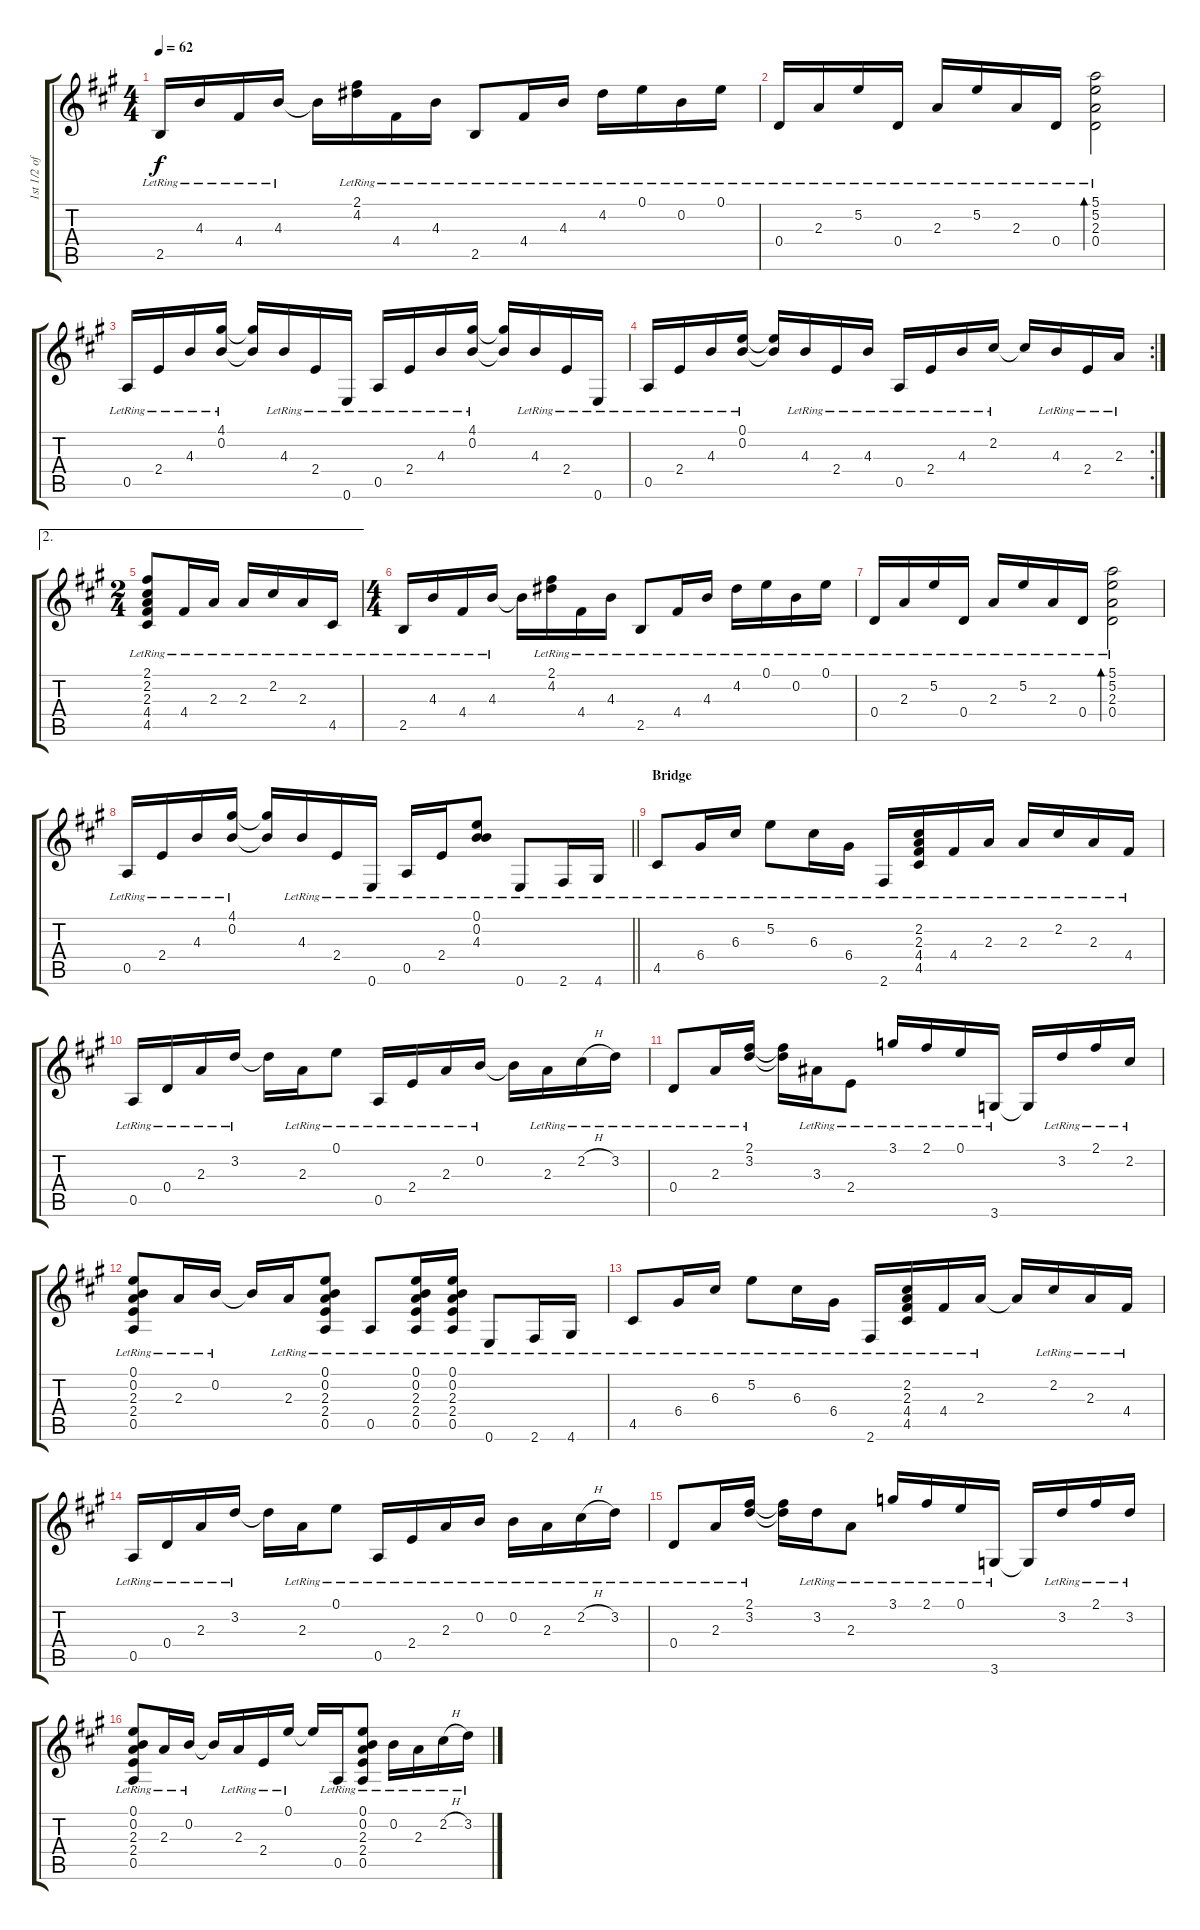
\track ("1st 1/2 of 12-string" "1st 1/2 of") {instrument acousticguitarsteel}
\staff {score tabs}
\tuning (E4 B3 G3 D3 A2 E2) {hide}
\ts (4 4)
\tempo 62
\clef g2
\ks a
2.5{lr}.16{dy f} 4.3{lr}.16 4.4{lr}.16 4.3{lr}.16 4.3{t}.16 (2.1{lr} 4.2{lr}).16 4.4{lr}.16 4.3{lr}.16 2.5{lr}.8 4.4{lr}.16 4.3{lr}.16 4.2{lr}.16 0.1{lr}.16 0.2{lr}.16 0.1{lr}.16 |
0.4{lr}.16 2.3{lr}.16 5.2{lr}.16 0.4{lr}.16 2.3{lr}.16 5.2{lr}.16 2.3{lr}.16 0.4{lr}.16 (5.1{lr} 5.2{lr} 2.3{lr} 0.4{lr}).2{bd 30} |
0.5{lr}.16 2.4{lr}.16 4.3{lr}.16 (4.1{lr} 0.2{lr}).16 (4.1{t} 0.2{t}).16 4.3{lr}.16 2.4{lr}.16 0.6{lr}.16 0.5{lr}.16 2.4{lr}.16 4.3{lr}.16 (4.1{lr} 0.2{lr}).16 (4.1{t} 0.2{t}).16 4.3{lr}.16 2.4{lr}.16 0.6{lr}.16 |
\rc 2
0.5{lr}.16 2.4{lr}.16 4.3{lr}.16 (0.1{lr} 0.2{lr}).16 (0.1{t} 0.2{t}).16 4.3{lr}.16 2.4{lr}.16 4.3{lr}.16 0.5{lr}.16 2.4{lr}.16 4.3{lr}.16 2.2{lr}.16 2.2{t}.16 4.3{lr}.16 2.4{lr}.16 2.3{lr}.16 |
\ae 2
\ts (2 4)
(2.1{lr} 2.2{lr} 2.3{lr} 4.4{lr} 4.5{lr}).8 4.4{lr}.16 2.3{lr}.16 2.3{lr}.16 2.2{lr}.16 2.3{lr}.16 4.5{lr}.16 |
\ts (4 4)
2.5{lr}.16 4.3{lr}.16 4.4{lr}.16 4.3{lr}.16 4.3{t}.16 (2.1{lr} 4.2{lr}).16 4.4{lr}.16 4.3{lr}.16 2.5{lr}.8 4.4{lr}.16 4.3{lr}.16 4.2{lr}.16 0.1{lr}.16 0.2{lr}.16 0.1{lr}.16 |
0.4{lr}.16 2.3{lr}.16 5.2{lr}.16 0.4{lr}.16 2.3{lr}.16 5.2{lr}.16 2.3{lr}.16 0.4{lr}.16 (5.1{lr} 5.2{lr} 2.3{lr} 0.4{lr}).2{bd 30} |
\barLineRight lightlight
0.5{lr}.16 2.4{lr}.16 4.3{lr}.16 (4.1{lr} 0.2{lr}).16 (4.1{t} 0.2{t}).16 4.3{lr}.16 2.4{lr}.16 0.6{lr}.16 0.5{lr}.16 2.4{lr}.16 (0.1{lr} 0.2{lr} 4.3{lr}).8 0.6{lr}.8 2.6{lr}.16 4.6{lr}.16 |
\section ("" "Bridge")
4.5{lr}.8 6.4{lr}.16 6.3{lr}.16 5.2{lr}.8 6.3{lr}.16 6.4{lr}.16 2.6{lr}.16 (2.2{lr} 2.3{lr} 4.4{lr} 4.5{lr}).16 4.4{lr}.16 2.3{lr}.16 2.3{lr}.16 2.2{lr}.16 2.3{lr}.16 4.4{lr}.16 |
0.5{lr}.16 0.4{lr}.16 2.3{lr}.16 3.2{lr}.16 3.2{t}.16 2.3{lr}.16 0.1{lr}.8 0.5{lr}.16 2.4{lr}.16 2.3{lr}.16 0.2{lr}.16 0.2{t}.16 2.3{lr}.16 2.2{h lr}.16 3.2{lr}.16 |
0.4{lr}.8 2.3{lr}.16 (2.1{lr} 3.2{lr}).16 (2.1{t} 3.2{t}).16 3.3{lr}.16 2.4{lr}.8 3.1{lr}.16 2.1{lr}.16 0.1{lr}.16 3.6{lr}.16 3.6{t}.16 3.2{lr}.16 2.1{lr}.16 2.2{lr}.16 |
(0.1{lr} 0.2{lr} 2.3{lr} 2.4{lr} 0.5{lr}).8 2.3{lr}.16 0.2{lr}.16 0.2{t}.16 2.3{lr}.16 (0.1{lr} 0.2{lr} 2.3{lr} 2.4{lr} 0.5{lr}).8 0.5{lr}.8 (0.1{lr} 0.2{lr} 2.3{lr} 2.4{lr} 0.5{lr}).16 (0.1{lr} 0.2{lr} 2.3{lr} 2.4{lr} 0.5{lr}).16 0.6{lr}.8 2.6{lr}.16 4.6{lr}.16 |
4.5{lr}.8 6.4{lr}.16 6.3{lr}.16 5.2{lr}.8 6.3{lr}.16 6.4{lr}.16 2.6{lr}.16 (2.2{lr} 2.3{lr} 4.4{lr} 4.5{lr}).16 4.4{lr}.16 2.3{lr}.16 2.3{t}.16 2.2{lr}.16 2.3{lr}.16 4.4{lr}.16 |
0.5{lr}.16 0.4{lr}.16 2.3{lr}.16 3.2{lr}.16 3.2{t}.16 2.3{lr}.16 0.1{lr}.8 0.5{lr}.16 2.4{lr}.16 2.3{lr}.16 0.2{lr}.16 0.2{lr}.16 2.3{lr}.16 2.2{h lr}.16 3.2{lr}.16 |
0.4{lr}.8 2.3{lr}.16 (2.1{lr} 3.2{lr}).16 (2.1{t} 3.2{t}).16 3.2{lr}.16 2.3{lr}.8 3.1{lr}.16 2.1{lr}.16 0.1{lr}.16 3.6{lr}.16 3.6{t}.16 3.2{lr}.16 2.1{lr}.16 3.2{lr}.16 |
(0.1{lr} 0.2{lr} 2.3{lr} 2.4{lr} 0.5{lr}).8 2.3{lr}.16 0.2{lr}.16 0.2{t}.16 2.3{lr}.16 2.4{lr}.16 0.1{lr}.16 0.1{t}.16 0.5{lr}.16 (0.1{lr} 0.2{lr} 2.3{lr} 2.4{lr} 0.5{lr}).8 0.2{lr}.16 2.3{lr}.16 2.2{h lr}.16 3.2{lr}.16
